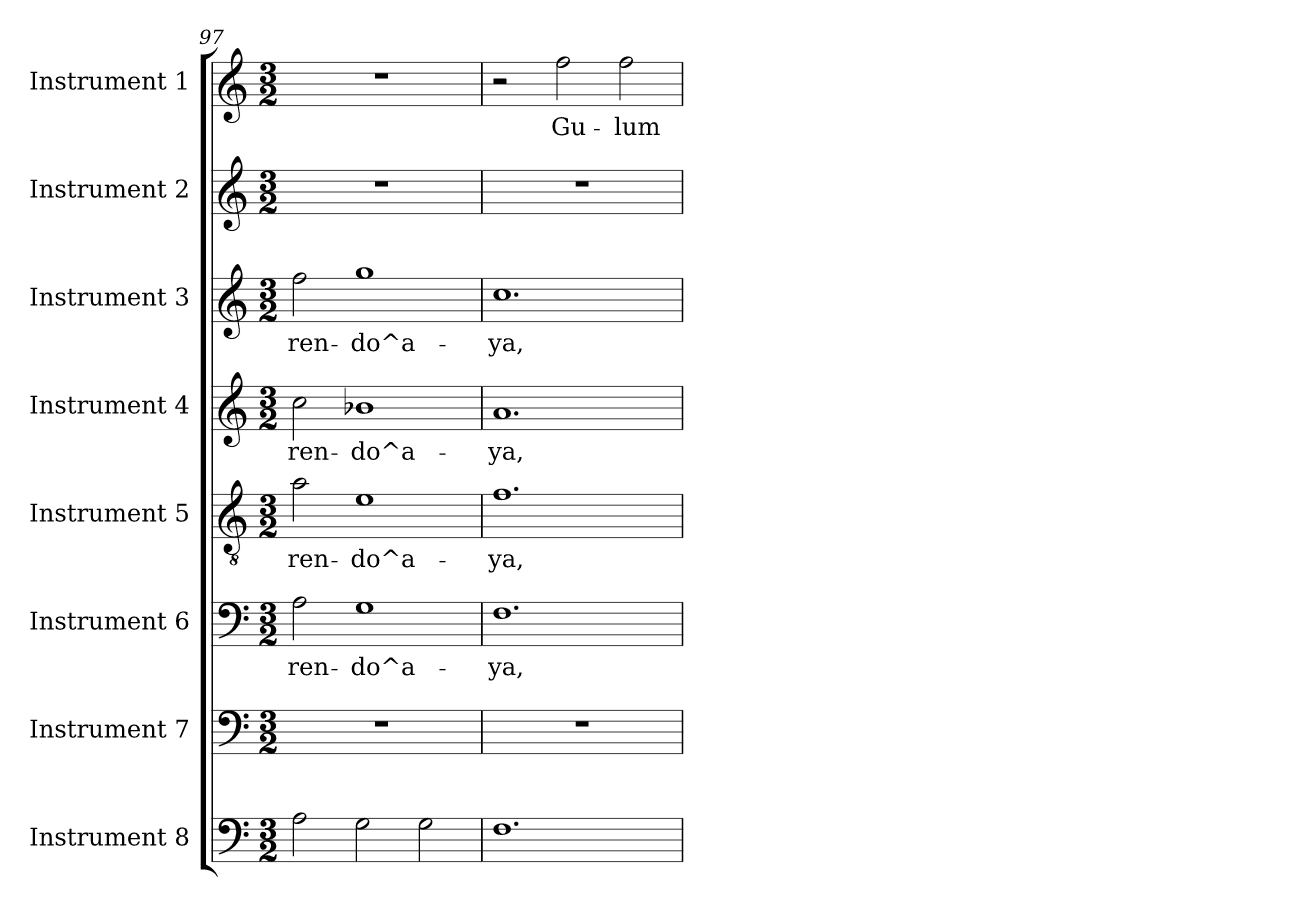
**kern	**kern	**kern	**text	**kern	**text	**kern	**text	**kern	**text	**kern	**kern	**text
*part8	*part7	*part6	*part6	*part5	*part5	*part4	*part4	*part3	*part3	*part2	*part1	*part1
*staff8	*staff7	*staff6	*staff6	*staff5	*staff5	*staff4	*staff4	*staff3	*staff3	*staff2	*staff1	*staff1
*I"Instrument 8	*I"Instrument 7	*I"Instrument 6	*	*I"Instrument 5	*	*I"Instrument 4	*	*I"Instrument 3	*	*I"Instrument 2	*I"Instrument 1	*
!!LO:PB:g=z
*clefF4	*clefF4	*clefF4	*	*clefGv2	*	*clefG2	*	*clefG2	*	*clefG2	*clefG2	*
*k[]	*k[]	*k[]	*	*k[]	*	*k[]	*	*k[]	*	*k[]	*k[]	*
*C:	*C:	*C:	*	*C:	*	*C:	*	*C:	*	*C:	*C:	*
*M3/2	*M3/2	*M3/2	*	*M3/2	*	*M3/2	*	*M3/2	*	*M3/2	*M3/2	*
=97	=97	=97	=97	=97	=97	=97	=97	=97	=97	=97	=97	=97
!	!	!	!LO:LY:b:rj	!	!LO:LY:b:rj	!	!LO:LY:b:rj	!	!LO:LY:b:rj	!	!	!
2A\	1.r	2A\	-ren-	2a\	-ren-	2cc\	-ren-	2ff\	-ren-	1.r	1.r	.
!	!	!	!LO:LY:b:rj	!	!LO:LY:b:rj	!	!LO:LY:b:rj	!	!LO:LY:b:rj	!	!	!
2G\	.	1G	-do^a-	1e	-do^a-	1b-X	-do^a-	1gg	-do^a-	.	.	.
2G\	.	.	.	.	.	.	.	.	.	.	.	.
=98	=98	=98	=98	=98	=98	=98	=98	=98	=98	=98	=98	=98
!	!	!	!LO:LY:b:rj	!	!LO:LY:b:rj	!	!LO:LY:b:rj	!	!LO:LY:b:rj	!	!	!
1.F	1.r	1.F	-ya,	1.f	-ya,	1.a	-ya,	1.cc	-ya,	1.r	2r	.
!	!	!	!	!	!	!	!	!	!	!	!	!LO:LY:b:cj
.	.	.	.	.	.	.	.	.	.	.	2ff\	Gu-
!	!	!	!	!	!	!	!	!	!	!	!	!LO:LY:b:cj
.	.	.	.	.	.	.	.	.	.	.	2ff\	-lum-
=	=	=	=	=	=	=	=	=	=	=	=	=
*-	*-	*-	*-	*-	*-	*-	*-	*-	*-	*-	*-	*-
